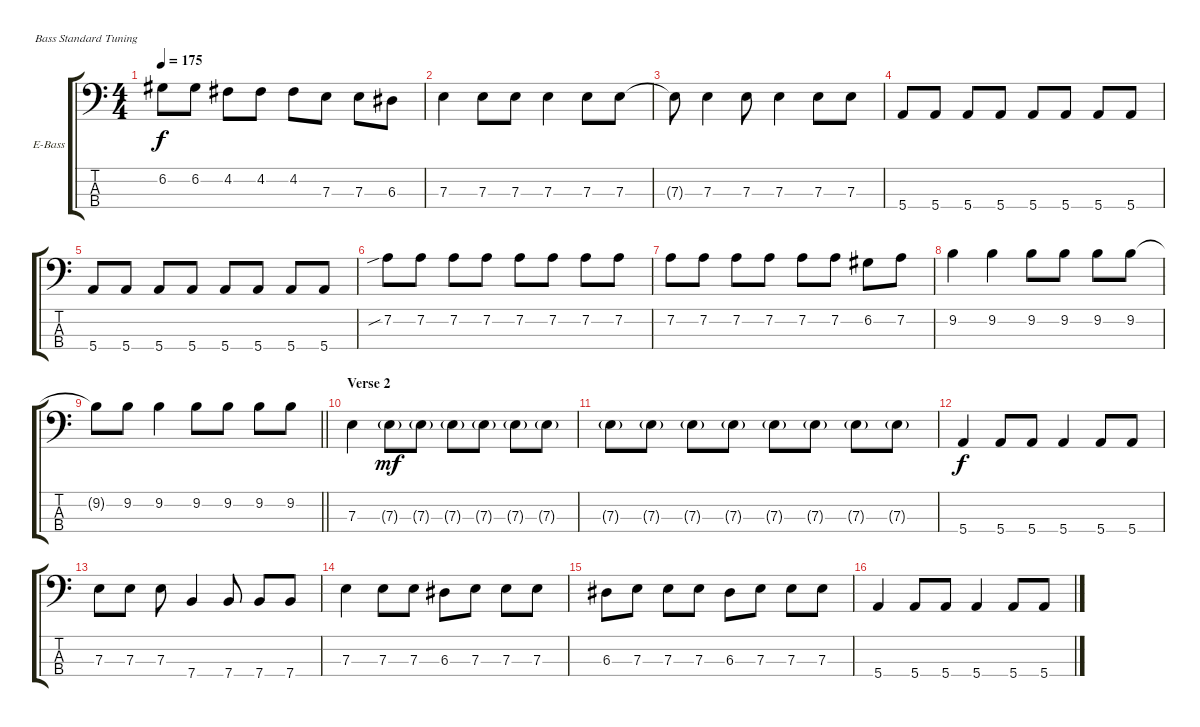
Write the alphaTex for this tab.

\bracketExtendMode groupsimilarinstruments
\firstSystemTrackNameOrientation horizontal
\otherSystemsTrackNameOrientation horizontal
\track ("Bass" "E-Bass") {instrument electricbasspick}
\staff {score tabs}
\tuning (G2 D2 A1 E1)
\ts (4 4)
\tempo 175
\clef f4
\ks c
6.2.8{dy f} 6.2.8 4.2.8 4.2.8 4.2.8 7.3.8 7.3.8 6.3.8 |
7.3.4 7.3.8 7.3.8 7.3.4 7.3.8 7.3.8 |
7.3{t}.8 7.3.4 7.3.8 7.3.4 7.3.8 7.3.8 |
5.4.8 5.4.8 5.4.8 5.4.8 5.4.8 5.4.8 5.4.8 5.4.8 |
5.4.8 5.4.8 5.4.8 5.4.8 5.4.8 5.4.8 5.4.8 5.4.8 |
7.2{sib}.8 7.2.8 7.2.8 7.2.8 7.2.8 7.2.8 7.2.8 7.2.8 |
7.2.8 7.2.8 7.2.8 7.2.8 7.2.8 7.2.8 6.2.8 7.2.8 |
9.2.4 9.2.4 9.2.8 9.2.8 9.2.8 9.2.8 |
\barLineRight lightlight
9.2{t}.8 9.2.8 9.2.4 9.2.8 9.2.8 9.2.8 9.2.8 |
\section ("" "Verse 2")
7.3.4 7.3{g}.8{dy mf} 7.3{g}.8 7.3{g}.8 7.3{g}.8 7.3{g}.8 7.3{g}.8 |
7.3{g}.8 7.3{g}.8 7.3{g}.8 7.3{g}.8 7.3{g}.8 7.3{g}.8 7.3{g}.8 7.3{g}.8 |
5.4.4{dy f} 5.4.8 5.4.8 5.4.4 5.4.8 5.4.8 |
7.3.8 7.3.8 7.3.8 7.4.4 7.4.8 7.4.8 7.4.8 |
7.3.4 7.3.8 7.3.8 6.3.8 7.3.8 7.3.8 7.3.8 |
6.3.8 7.3.8 7.3.8 7.3.8 6.3.8 7.3.8 7.3.8 7.3.8 |
5.4.4 5.4.8 5.4.8 5.4.4 5.4.8 5.4.8
